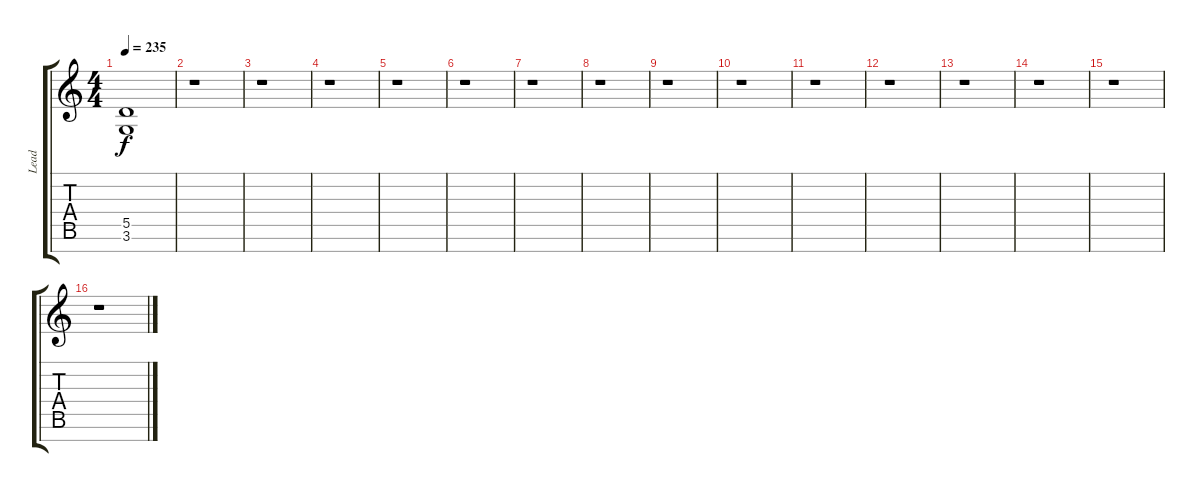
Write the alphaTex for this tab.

\track ("Lead" "Lead") {instrument distortionguitar}
\staff {score tabs}
\tuning (E4 B3 G3 D3 A2 E2 B1) {hide}
\ts (4 4)
\tempo 235
\clef g2
\ks c
(5.5{t} 3.6{t}).1{dy f} |
r.1 |
r.1 |
r.1 |
r.1 |
r.1 |
r.1 |
r.1 |
r.1 |
r.1 |
r.1 |
r.1 |
r.1 |
r.1 |
r.1 |
r.1
